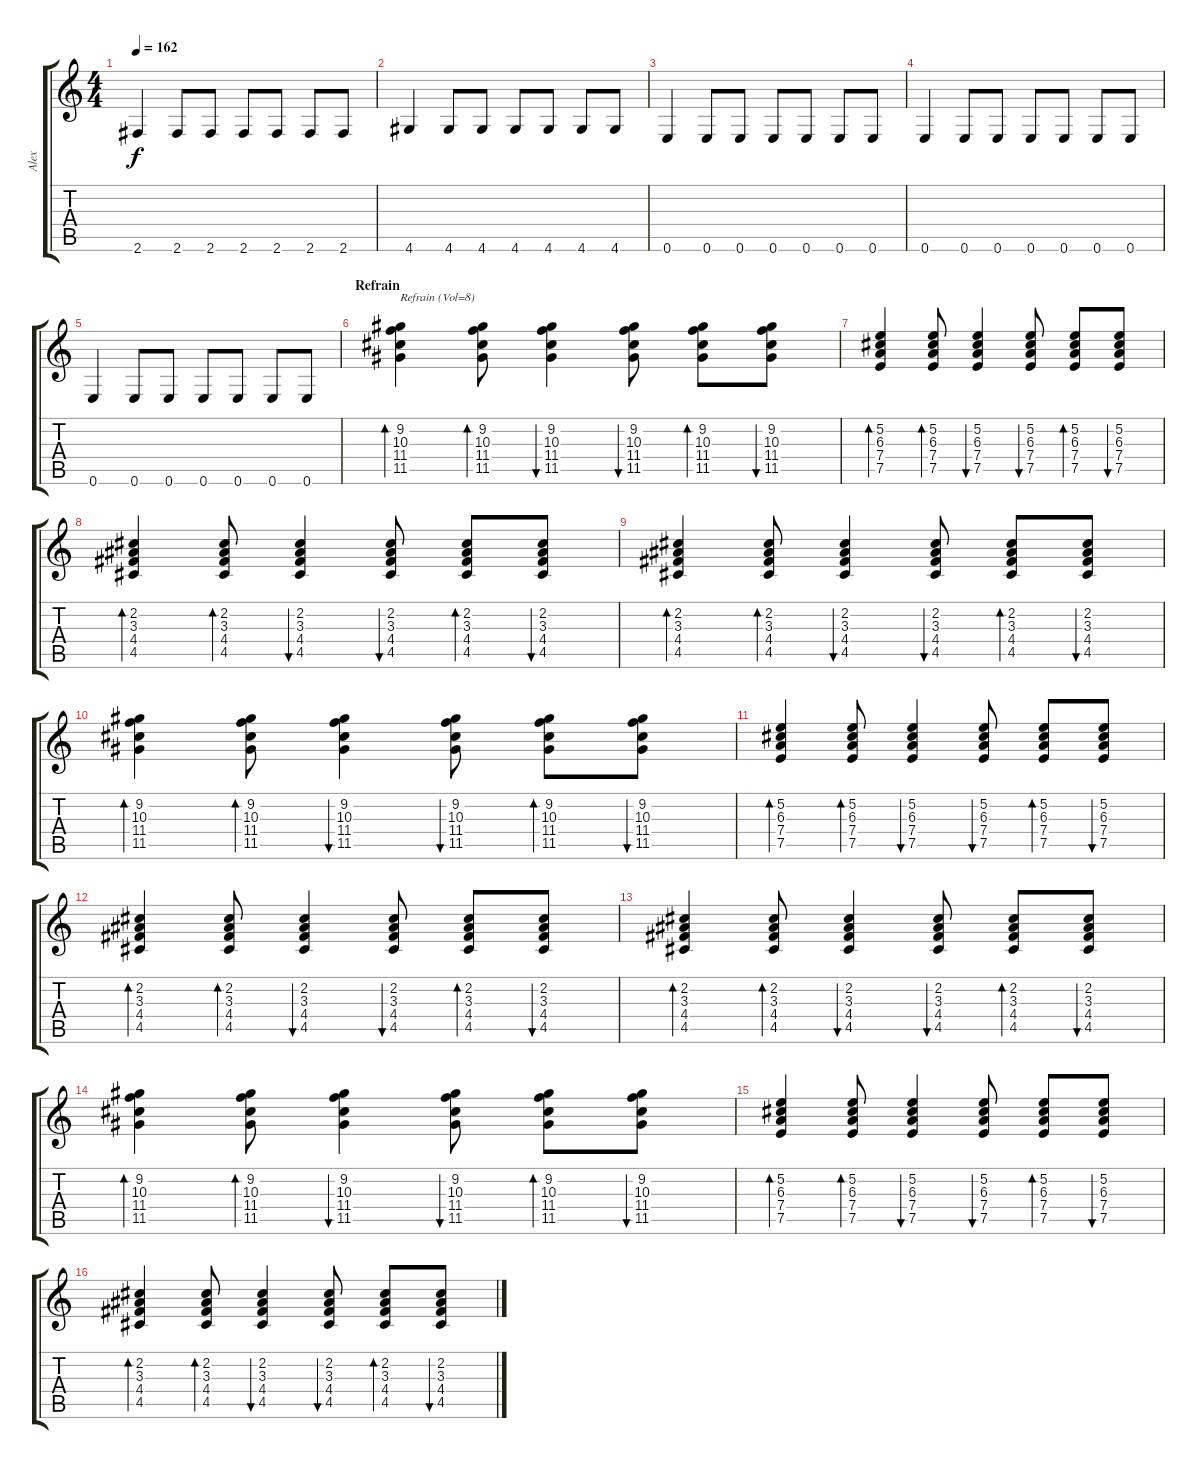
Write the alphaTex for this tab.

\track ("Alex" "Alex") {instrument overdrivenguitar}
\staff {score tabs}
\tuning (E4 B3 G3 D3 A2 E2) {hide}
\ts (4 4)
\tempo 162
\clef g2
\ks c
2.6.4{dy f} 2.6.8 2.6.8 2.6.8 2.6.8 2.6.8 2.6.8 |
4.6.4 4.6.8 4.6.8 4.6.8 4.6.8 4.6.8 4.6.8 |
0.6.4 0.6.8 0.6.8 0.6.8 0.6.8 0.6.8 0.6.8 |
0.6.4 0.6.8 0.6.8 0.6.8 0.6.8 0.6.8 0.6.8 |
0.6.4 0.6.8 0.6.8 0.6.8 0.6.8 0.6.8 0.6.8 |
\section ("" "Refrain")
(9.2 10.3 11.4 11.5).4{bd 30 txt "Refrain (Vol=8)" volume 8} (9.2 10.3 11.4 11.5).8{bd 30} (9.2 10.3 11.4 11.5).4{bu 30} (9.2 10.3 11.4 11.5).8{bu 30} (9.2 10.3 11.4 11.5).8{bd 30} (9.2 10.3 11.4 11.5).8{bu 30} |
(5.2 6.3 7.4 7.5).4{bd 30} (5.2 6.3 7.4 7.5).8{bd 30} (5.2 6.3 7.4 7.5).4{bu 30} (5.2 6.3 7.4 7.5).8{bu 30} (5.2 6.3 7.4 7.5).8{bd 30} (5.2 6.3 7.4 7.5).8{bu 30} |
(2.2 3.3 4.4 4.5).4{bd 30} (2.2 3.3 4.4 4.5).8{bd 30} (2.2 3.3 4.4 4.5).4{bu 30} (2.2 3.3 4.4 4.5).8{bu 30} (2.2 3.3 4.4 4.5).8{bd 30} (2.2 3.3 4.4 4.5).8{bu 30} |
(2.2 3.3 4.4 4.5).4{bd 30} (2.2 3.3 4.4 4.5).8{bd 30} (2.2 3.3 4.4 4.5).4{bu 30} (2.2 3.3 4.4 4.5).8{bu 30} (2.2 3.3 4.4 4.5).8{bd 30} (2.2 3.3 4.4 4.5).8{bu 30} |
(9.2 10.3 11.4 11.5).4{bd 30} (9.2 10.3 11.4 11.5).8{bd 30} (9.2 10.3 11.4 11.5).4{bu 30} (9.2 10.3 11.4 11.5).8{bu 30} (9.2 10.3 11.4 11.5).8{bd 30} (9.2 10.3 11.4 11.5).8{bu 30} |
(5.2 6.3 7.4 7.5).4{bd 30} (5.2 6.3 7.4 7.5).8{bd 30} (5.2 6.3 7.4 7.5).4{bu 30} (5.2 6.3 7.4 7.5).8{bu 30} (5.2 6.3 7.4 7.5).8{bd 30} (5.2 6.3 7.4 7.5).8{bu 30} |
(2.2 3.3 4.4 4.5).4{bd 30} (2.2 3.3 4.4 4.5).8{bd 30} (2.2 3.3 4.4 4.5).4{bu 30} (2.2 3.3 4.4 4.5).8{bu 30} (2.2 3.3 4.4 4.5).8{bd 30} (2.2 3.3 4.4 4.5).8{bu 30} |
(2.2 3.3 4.4 4.5).4{bd 30} (2.2 3.3 4.4 4.5).8{bd 30} (2.2 3.3 4.4 4.5).4{bu 30} (2.2 3.3 4.4 4.5).8{bu 30} (2.2 3.3 4.4 4.5).8{bd 30} (2.2 3.3 4.4 4.5).8{bu 30} |
(9.2 10.3 11.4 11.5).4{bd 30} (9.2 10.3 11.4 11.5).8{bd 30} (9.2 10.3 11.4 11.5).4{bu 30} (9.2 10.3 11.4 11.5).8{bu 30} (9.2 10.3 11.4 11.5).8{bd 30} (9.2 10.3 11.4 11.5).8{bu 30} |
(5.2 6.3 7.4 7.5).4{bd 30} (5.2 6.3 7.4 7.5).8{bd 30} (5.2 6.3 7.4 7.5).4{bu 30} (5.2 6.3 7.4 7.5).8{bu 30} (5.2 6.3 7.4 7.5).8{bd 30} (5.2 6.3 7.4 7.5).8{bu 30} |
(2.2 3.3 4.4 4.5).4{bd 30} (2.2 3.3 4.4 4.5).8{bd 30} (2.2 3.3 4.4 4.5).4{bu 30} (2.2 3.3 4.4 4.5).8{bu 30} (2.2 3.3 4.4 4.5).8{bd 30} (2.2 3.3 4.4 4.5).8{bu 30}
